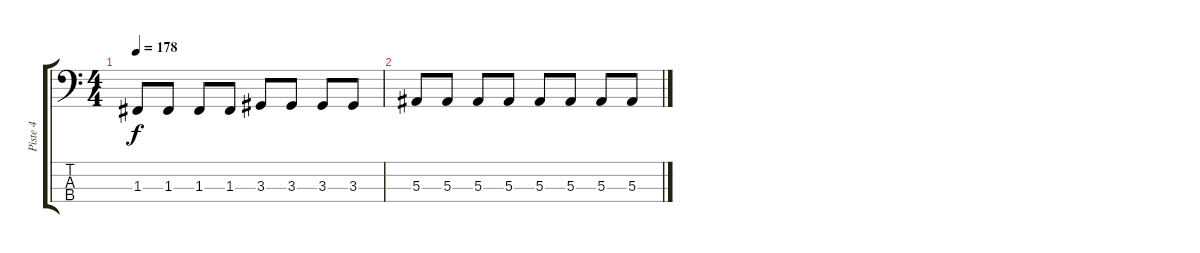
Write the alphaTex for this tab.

\track ("Piste 4" "Piste 4") {instrument electricbassfinger}
\staff {score tabs}
\tuning (Eb2 Bb1 F1 Bb0) {hide}
\ts (4 4)
\tempo 178
\clef f4
\ks c
1.3.8{dy f} 1.3.8 1.3.8 1.3.8 3.3.8 3.3.8 3.3.8 3.3.8 |
5.3.8 5.3.8 5.3.8 5.3.8 5.3.8 5.3.8 5.3.8 5.3.8
